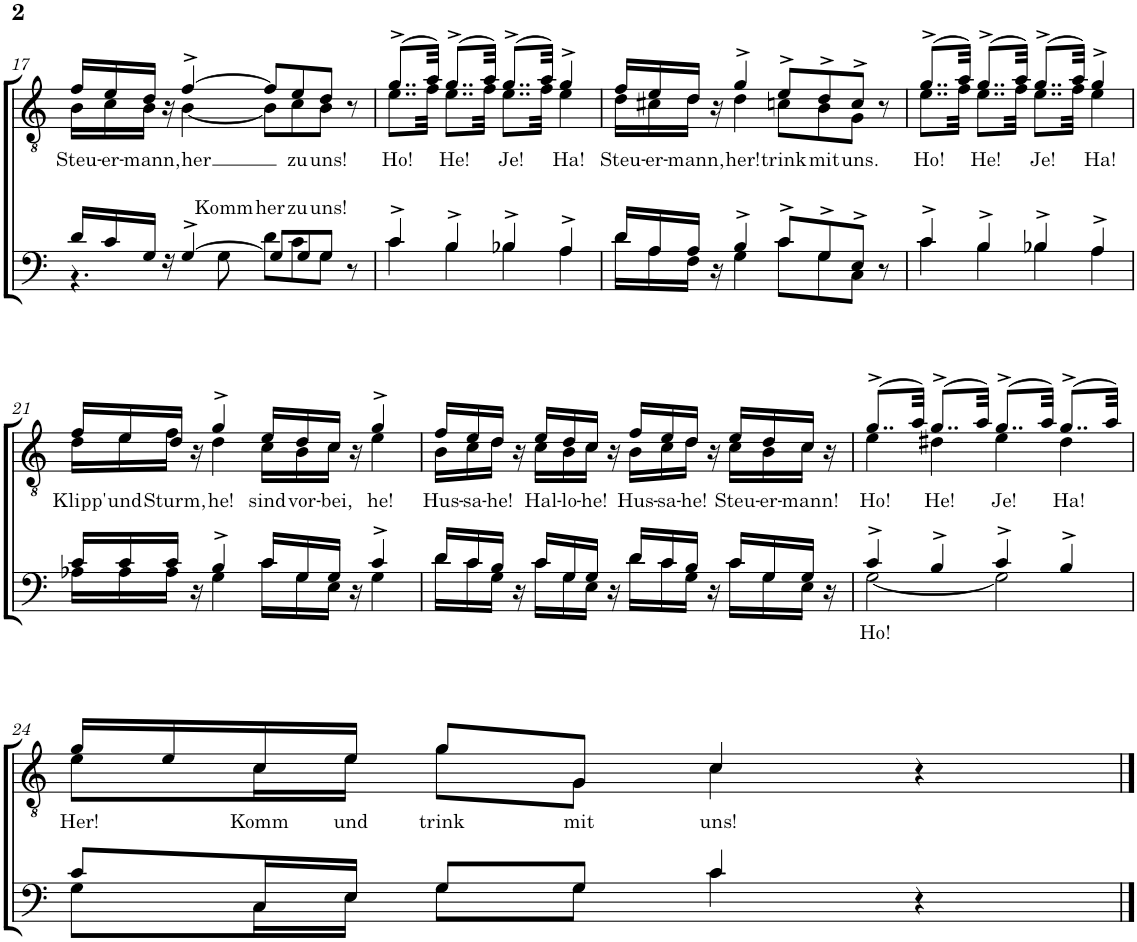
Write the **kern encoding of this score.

**kern	**text	**kern	**text
*part2	*part2	*part1	*part1
*staff2	*staff2	*staff1	*staff1
*I"B	*	*I"T	*
*clefF4	*	*clefGv2	*
*k[]	*	*k[]	*
*M4/4	*	*M4/4	*
*met(c)	*	*met(c)	*
=16	=16	=16	=16
*^	*	*	*
!	!	!	!	!LO:LY:b
*	*	*	*^	*
16c/LL	4.r	.	16e/LL	16c\LL	Steu-
!	!	!	!	!	!LO:LY:b
16G/	.	.	16d/	16B\	-er-
!	!	!	!	!	!LO:LY:b
16E/JJ	.	.	16c/JJ	16G\JJ	-mann,
16r	.	.	16r	16ryy	.
!	!	!	!	!	!LO:LY:b
[4G^/	.	.	[4e^/	[4c\	laß'
!	!	!LO:LY:a	!	!	!
.	8G\	Komm,	.	.	.
!	!	!LO:LY:a	!	!	!
8G/L]	8c\L	lass'	8e/L]	8c\L]	.
!	!	!LO:LY:a	!	!	!LO:LY:b
8F/	8G\	die	8d/	8B\	die
!	!	!LO:LY:a	!	!	!LO:LY:b
8E/J	8C\J	Wacht!	8c/J	8G\J	Wacht!
8r	8ryy	.	8r	8ryy	.
!!LO:PB:g=z	!!
=17	=17	=17	=17	=17	=17
!	!	!	!	!	!LO:LY:b
16d/LL	4.r	.	16f/LL	16B\LL	Steu-
!	!	!	!	!	!LO:LY:b
16c/	.	.	16e/	16c\	-er-
!	!	!	!	!	!LO:LY:b
16G/JJ	.	.	16d/JJ	16B\JJ	-mann,
16r	.	.	16r	16ryy	.
!	!	!	!	!	!LO:LY:b
[4G^/	.	.	[4f^/	[4B\	her
!	!	!LO:LY:a	!	!	!
.	8G\	Komm	.	.	.
!	!	!LO:LY:a	!	!	!
8G/L]	8d\L	her	8f/L]	8B\L]	.
!	!	!LO:LY:a	!	!	!LO:LY:b
8G/	8c\	zu	8e/	8c\	zu
!	!	!LO:LY:a	!	!	!LO:LY:b
8G/J	8G\J	uns!	8d/J	8B\J	uns!
8r	8ryy	.	8r	8ryy	.
=18	=18	=18	=18	=18	=18
!	!	!	!	!	!LO:LY:b
4c^/	4c\	.	(8..g^/L	8..e\L	Ho!
.	.	.	32a/Jkk)	32f\Jkk	.
!	!	!	!	!	!LO:LY:b
4B^/	4B\	.	(8..g^/L	8..e\L	He!
.	.	.	32a/Jkk)	32f\Jkk	.
!	!	!	!	!	!LO:LY:b
4B-X^/	4B-\	.	(8..g^/L	8..e\L	Je!
.	.	.	32a/Jkk)	32f\Jkk	.
!	!	!	!	!	!LO:LY:b
4A^/	4A\	.	4g^/	4e\	Ha!
=19	=19	=19	=19	=19	=19
!	!	!	!	!	!LO:LY:b
16d/LL	16d\LL	.	16f/LL	16d\LL	Steu-
!	!	!	!	!	!LO:LY:b
16A/	16A\	.	16e/	16c#X\	-er-
!	!	!	!	!	!LO:LY:b
16A/JJ	16F\JJ	.	16d/JJ	16d\JJ	-mann,
16r	16ryy	.	16r	16ryy	.
!	!	!	!	!	!LO:LY:b
4B^/	4G\	.	4g^/	4d\	her!
!	!	!	!	!	!LO:LY:b
8c^/L	8c\L	.	8e^/L	8cn\L	trink
!	!	!	!	!	!LO:LY:b
8G^/	8G\	.	8d^/	8B\	mit
!	!	!	!	!	!LO:LY:b
8E^/J	8C\J	.	8c^/J	8G\J	uns.
8r	8ryy	.	8r	8ryy	.
=20	=20	=20	=20	=20	=20
!	!	!	!	!	!LO:LY:b
4c^/	4c\	.	(8..g^/L	8..e\L	Ho!
.	.	.	32a/Jkk)	32f\Jkk	.
!	!	!	!	!	!LO:LY:b
4B^/	4B\	.	(8..g^/L	8..e\L	He!
.	.	.	32a/Jkk)	32f\Jkk	.
!	!	!	!	!	!LO:LY:b
4B-X^/	4B-\	.	(8..g^/L	8..e\L	Je!
.	.	.	32a/Jkk)	32f\Jkk	.
!	!	!	!	!	!LO:LY:b
4A^/	4A\	.	4g^/	4e\	Ha!
!!LO:LB:g=z	!!
=21	=21	=21	=21	=21	=21
!	!	!	!	!	!LO:LY:b
16c/LL	16A-X\LL	.	16f/LL	16d\LL	Klipp'
!	!	!	!	!	!LO:LY:b
16c/	16A-\	.	16e/	16e\	und
!	!	!	!	!	!LO:LY:b
16c/JJ	16A-\JJ	.	16d/JJ	16f\JJ	Sturm,
16r	16ryy	.	16r	16ryy	.
!	!	!	!	!	!LO:LY:b
4B^/	4G\	.	4g^/	4d\	he!
!	!	!	!	!	!LO:LY:b
16c/LL	16c\LL	.	16e/LL	16c\LL	sind
!	!	!	!	!	!LO:LY:b
16G/	16G\	.	16d/	16B\	vor-
!	!	!	!	!	!LO:LY:b
16G/JJ	16E\JJ	.	16c/JJ	16c\JJ	-bei,
16r	16ryy	.	16r	16ryy	.
!	!	!	!	!	!LO:LY:b
4c^/	4G\	.	4g^/	4e\	he!
=22	=22	=22	=22	=22	=22
!	!	!	!	!	!LO:LY:b
16d/LL	16d\LL	.	16f/LL	16B\LL	Hus-
!	!	!	!	!	!LO:LY:b
16c/	16c\	.	16e/	16c\	-sa-
!	!	!	!	!	!LO:LY:b
16B/JJ	16G\JJ	.	16d/JJ	16d\JJ	-he!
16r	16ryy	.	16r	16ryy	.
!	!	!	!	!	!LO:LY:b
16c/LL	16c\LL	.	16e/LL	16c\LL	Hal-
!	!	!	!	!	!LO:LY:b
16G/	16G\	.	16d/	16B\	-lo-
!	!	!	!	!	!LO:LY:b
16G/JJ	16E\JJ	.	16c/JJ	16c\JJ	-he!
16r	16ryy	.	16r	16ryy	.
!	!	!	!	!	!LO:LY:b
16d/LL	16d\LL	.	16f/LL	16B\LL	Hus-
!	!	!	!	!	!LO:LY:b
16c/	16c\	.	16e/	16c\	-sa-
!	!	!	!	!	!LO:LY:b
16B/JJ	16G\JJ	.	16d/JJ	16d\JJ	-he!
16r	16ryy	.	16r	16ryy	.
!	!	!	!	!	!LO:LY:b
16c/LL	16c\LL	.	16e/LL	16c\LL	Steu-
!	!	!	!	!	!LO:LY:b
16G/	16G\	.	16d/	16B\	-er-
!	!	!	!	!	!LO:LY:b
16G/JJ	16E\JJ	.	16c/JJ	16c\JJ	-mann!
16r	16ryy	.	16r	16ryy	.
=23	=23	=23	=23	=23	=23
!	!	!LO:LY:b	!	!	!LO:LY:b
4c^/	[2G\	Ho!	(8..g^/L	4e\	Ho!
.	.	.	32a/Jkk)	.	.
!	!	!	!	!	!LO:LY:b
4B^/	.	.	(8..g^/L	4d#X\	He!
.	.	.	32a/Jkk)	.	.
!	!	!	!	!	!LO:LY:b
4c^/	2G\]	.	(8..g^/L	4e\	Je!
.	.	.	32a/Jkk)	.	.
!	!	!	!	!	!LO:LY:b
4B^/	.	.	(8..g^/L	4d#\	Ha!
.	.	.	32a/Jkk)	.	.
*v	*v	*	*	*	*
*	*	*v	*v	*
=	=	=	=
*-	*-	*-	*-
